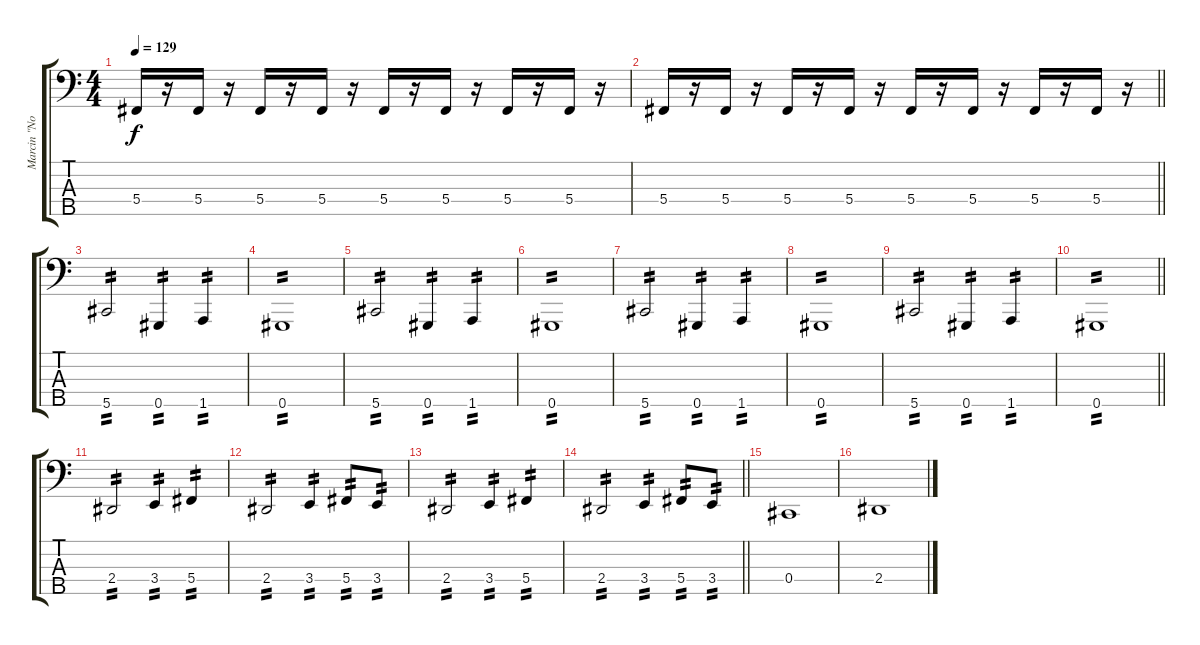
\track ("Marcin \"Novy\" Nowak " "Marcin \"No") {instrument electricbassfinger}
\staff {score tabs}
\tuning (E2 B1 Gb1 Db1 Ab0) {hide}
\ts (4 4)
\tempo 129
\clef f4
\ks c
5.4.16{dy f} r.16 5.4.16 r.16 5.4.16 r.16 5.4.16 r.16 5.4.16 r.16 5.4.16 r.16 5.4.16 r.16 5.4.16 r.16 |
\barLineRight lightlight
5.4.16 r.16 5.4.16 r.16 5.4.16 r.16 5.4.16 r.16 5.4.16 r.16 5.4.16 r.16 5.4.16 r.16 5.4.16 r.16 |
5.5.2{tp 2} 0.5.4{tp 2} 1.5.4{tp 2} |
0.5.1{tp 2} |
5.5.2{tp 2} 0.5.4{tp 2} 1.5.4{tp 2} |
0.5.1{tp 2} |
5.5.2{tp 2} 0.5.4{tp 2} 1.5.4{tp 2} |
0.5.1{tp 2} |
5.5.2{tp 2} 0.5.4{tp 2} 1.5.4{tp 2} |
\barLineRight lightlight
0.5.1{tp 2} |
2.4.2{tp 2} 3.4.4{tp 2} 5.4.4{tp 2} |
2.4.2{tp 2} 3.4.4{tp 2} 5.4.8{tp 2} 3.4.8{tp 2} |
2.4.2{tp 2} 3.4.4{tp 2} 5.4.4{tp 2} |
\barLineRight lightlight
2.4.2{tp 2} 3.4.4{tp 2} 5.4.8{tp 2} 3.4.8{tp 2} |
0.4.1 |
2.4.1
